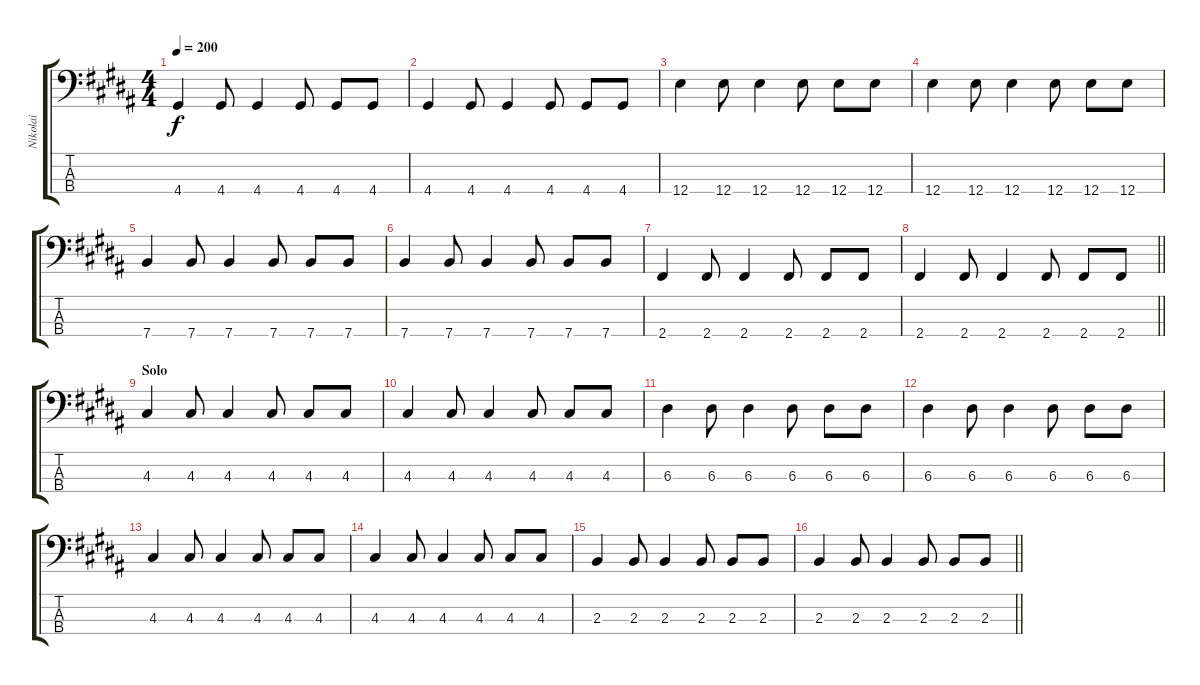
\track ("Nikolai" "Nikolai") {instrument electricbassfinger}
\staff {score tabs}
\tuning (G2 D2 A1 E1) {hide}
\ts (4 4)
\tempo 200
\clef f4
\ks b
4.4.4{dy f} 4.4.8 4.4.4 4.4.8 4.4.8 4.4.8 |
4.4.4 4.4.8 4.4.4 4.4.8 4.4.8 4.4.8 |
12.4.4 12.4.8 12.4.4 12.4.8 12.4.8 12.4.8 |
12.4.4 12.4.8 12.4.4 12.4.8 12.4.8 12.4.8 |
7.4.4 7.4.8 7.4.4 7.4.8 7.4.8 7.4.8 |
7.4.4 7.4.8 7.4.4 7.4.8 7.4.8 7.4.8 |
2.4.4 2.4.8 2.4.4 2.4.8 2.4.8 2.4.8 |
\barLineRight lightlight
2.4.4 2.4.8 2.4.4 2.4.8 2.4.8 2.4.8 |
\section ("" "Solo")
4.3.4 4.3.8 4.3.4 4.3.8 4.3.8 4.3.8 |
4.3.4 4.3.8 4.3.4 4.3.8 4.3.8 4.3.8 |
6.3.4 6.3.8 6.3.4 6.3.8 6.3.8 6.3.8 |
6.3.4 6.3.8 6.3.4 6.3.8 6.3.8 6.3.8 |
4.3.4 4.3.8 4.3.4 4.3.8 4.3.8 4.3.8 |
4.3.4 4.3.8 4.3.4 4.3.8 4.3.8 4.3.8 |
2.3.4 2.3.8 2.3.4 2.3.8 2.3.8 2.3.8 |
\barLineRight lightlight
2.3.4 2.3.8 2.3.4 2.3.8 2.3.8 2.3.8
